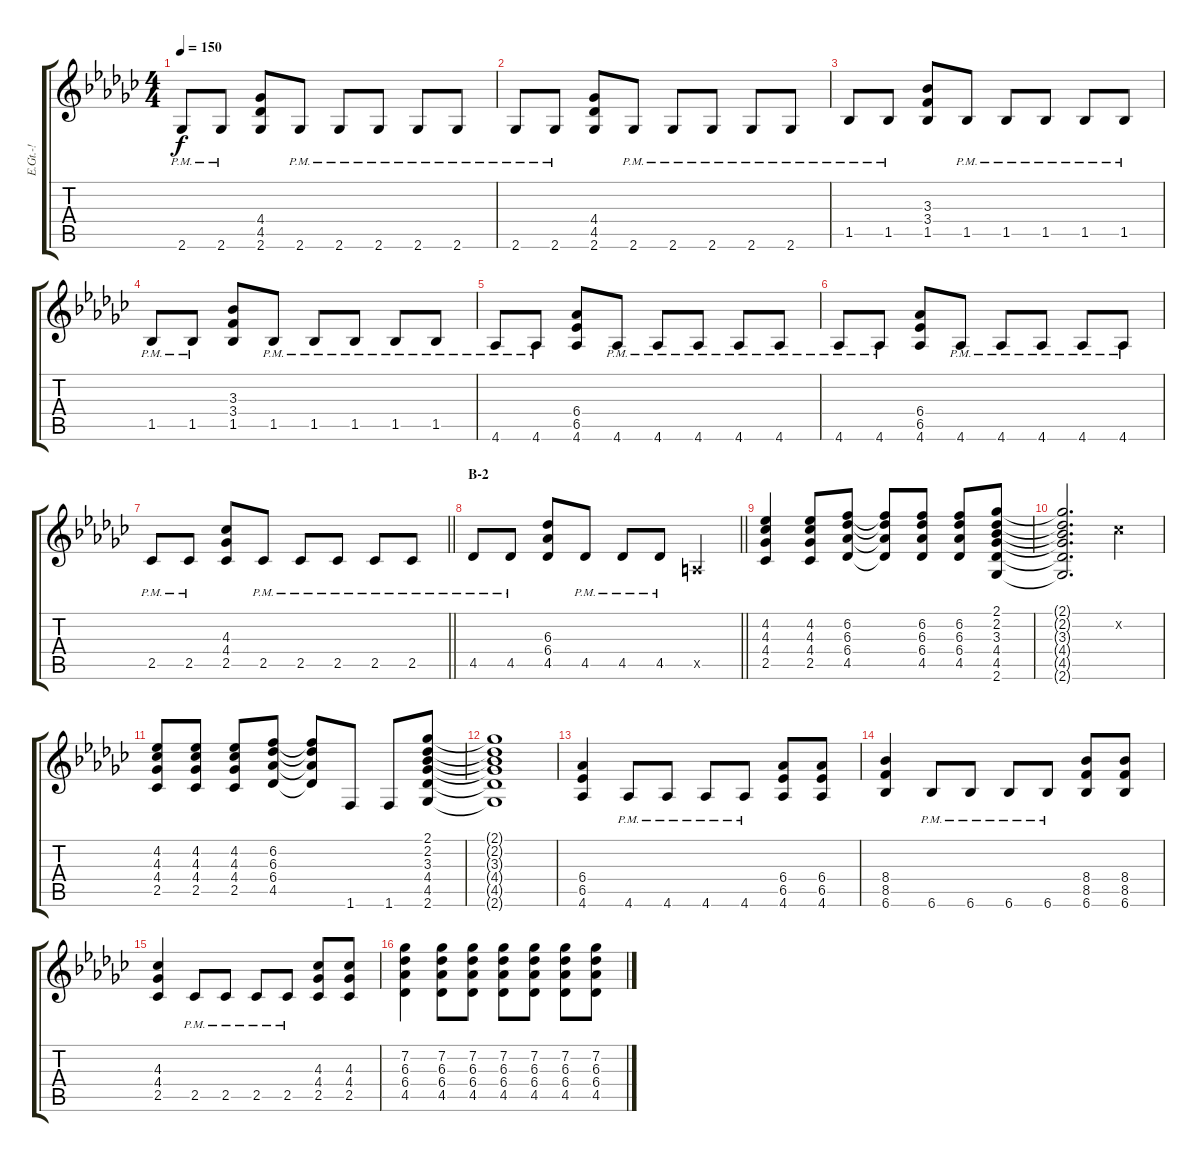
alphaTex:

\track ("E.Gt.-!" "E.Gt.-!") {instrument distortionguitar}
\staff {score tabs}
\tuning (E4 B3 G3 D3 A2 E2) {hide}
\ts (4 4)
\tempo 150
\clef g2
\ks gb
2.6{pm}.8{dy f} 2.6{pm}.8 (4.4 4.5 2.6).8 2.6{pm}.8 2.6{pm}.8 2.6{pm}.8 2.6{pm}.8 2.6{pm}.8 |
2.6{pm}.8 2.6{pm}.8 (4.4 4.5 2.6).8 2.6{pm}.8 2.6{pm}.8 2.6{pm}.8 2.6{pm}.8 2.6{pm}.8 |
1.5{pm}.8 1.5{pm}.8 (3.3 3.4 1.5).8 1.5{pm}.8 1.5{pm}.8 1.5{pm}.8 1.5{pm}.8 1.5{pm}.8 |
1.5{pm}.8 1.5{pm}.8 (3.3 3.4 1.5).8 1.5{pm}.8 1.5{pm}.8 1.5{pm}.8 1.5{pm}.8 1.5{pm}.8 |
4.6{pm}.8 4.6{pm}.8 (6.4 6.5 4.6).8 4.6{pm}.8 4.6{pm}.8 4.6{pm}.8 4.6{pm}.8 4.6{pm}.8 |
4.6{pm}.8 4.6{pm}.8 (6.4 6.5 4.6).8 4.6{pm}.8 4.6{pm}.8 4.6{pm}.8 4.6{pm}.8 4.6{pm}.8 |
\barLineRight lightlight
2.5{pm}.8 2.5{pm}.8 (4.3 4.4 2.5).8 2.5{pm}.8 2.5{pm}.8 2.5{pm}.8 2.5{pm}.8 2.5{pm}.8 |
\section ("" "B-2")
\barLineRight lightlight
4.5{pm}.8 4.5{pm}.8 (6.3 6.4 4.5).8 4.5{pm}.8 4.5{pm}.8 4.5{pm}.8 0.5{x}.4 |
(4.2 4.3 4.4 2.5).4 (4.2 4.3 4.4 2.5).8 (6.2 6.3 6.4 4.5).8 (6.2{t} 6.3{t} 6.4{t} 4.5{t}).8 (6.2 6.3 6.4 4.5).8 (6.2 6.3 6.4 4.5).8 (2.1 2.2 3.3 4.4 4.5 2.6).8 |
(2.1{t} 2.2{t} 3.3{t} 4.4{t} 4.5{t} 2.6{t}).2{d} 0.2{x}.4 |
(4.2 4.3 4.4 2.5).8 (4.2 4.3 4.4 2.5).8 (4.2 4.3 4.4 2.5).8 (6.2 6.3 6.4 4.5).8 (6.2{t} 6.3{t} 6.4{t} 4.5{t}).8 1.6.8 1.6.8 (2.1 2.2 3.3 4.4 4.5 2.6).8 |
(2.1{t} 2.2{t} 3.3{t} 4.4{t} 4.5{t} 2.6{t}).1 |
(6.4 6.5 4.6).4 4.6{pm}.8 4.6{pm}.8 4.6{pm}.8 4.6{pm}.8 (6.4 6.5 4.6).8 (6.4 6.5 4.6).8 |
(8.4 8.5 6.6).4 6.6{pm}.8 6.6{pm}.8 6.6{pm}.8 6.6{pm}.8 (8.4 8.5 6.6).8 (8.4 8.5 6.6).8 |
(4.3 4.4 2.5).4 2.5{pm}.8 2.5{pm}.8 2.5{pm}.8 2.5{pm}.8 (4.3 4.4 2.5).8 (4.3 4.4 2.5).8 |
(7.2 6.3 6.4 4.5).4 (7.2 6.3 6.4 4.5).8 (7.2 6.3 6.4 4.5).8 (7.2 6.3 6.4 4.5).8 (7.2 6.3 6.4 4.5).8 (7.2 6.3 6.4 4.5).8 (7.2 6.3 6.4 4.5).8
